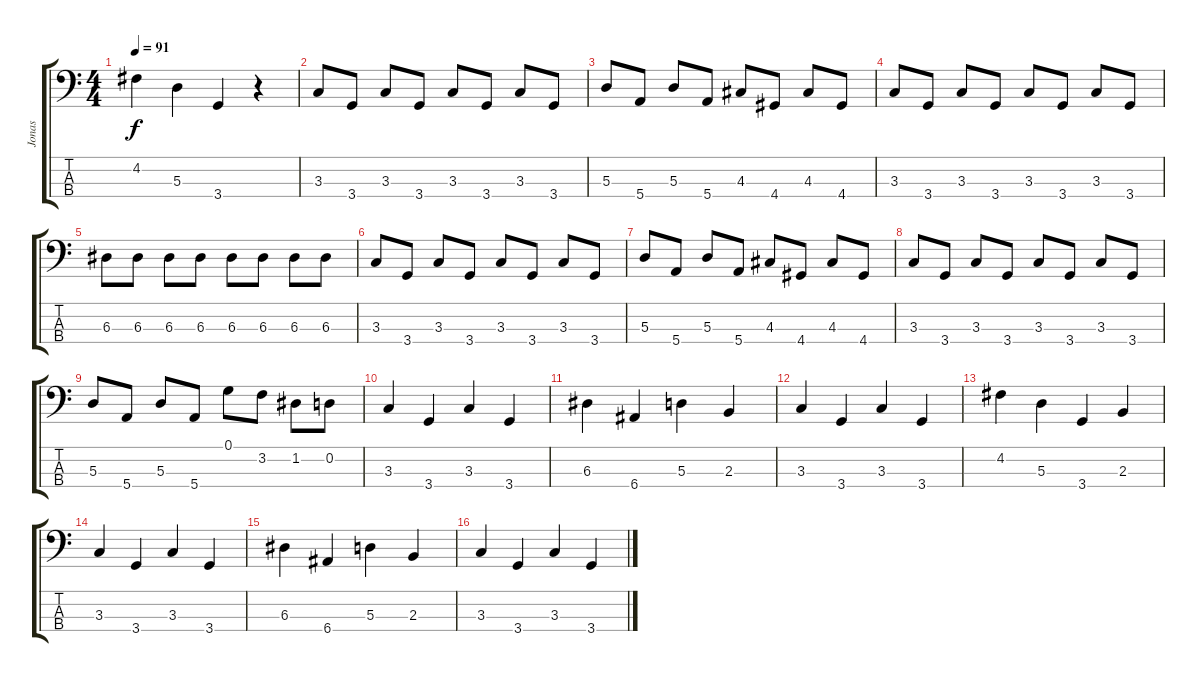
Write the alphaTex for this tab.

\track ("Jonas" "Jonas") {instrument electricbasspick}
\staff {score tabs}
\tuning (G2 D2 A1 E1) {hide}
\ts (4 4)
\tempo 91
\clef f4
\ks c
4.2.4{dy f} 5.3.4 3.4.4 r.4 |
3.3.8 3.4.8 3.3.8 3.4.8 3.3.8 3.4.8 3.3.8 3.4.8 |
5.3.8 5.4.8 5.3.8 5.4.8 4.3.8 4.4.8 4.3.8 4.4.8 |
3.3.8 3.4.8 3.3.8 3.4.8 3.3.8 3.4.8 3.3.8 3.4.8 |
6.3.8 6.3.8 6.3.8 6.3.8 6.3.8 6.3.8 6.3.8 6.3.8 |
3.3.8 3.4.8 3.3.8 3.4.8 3.3.8 3.4.8 3.3.8 3.4.8 |
5.3.8 5.4.8 5.3.8 5.4.8 4.3.8 4.4.8 4.3.8 4.4.8 |
3.3.8 3.4.8 3.3.8 3.4.8 3.3.8 3.4.8 3.3.8 3.4.8 |
5.3.8 5.4.8 5.3.8 5.4.8 0.1.8 3.2.8 1.2.8 0.2.8 |
3.3.4 3.4.4 3.3.4 3.4.4 |
6.3.4 6.4.4 5.3.4 2.3.4 |
3.3.4 3.4.4 3.3.4 3.4.4 |
4.2.4 5.3.4 3.4.4 2.3.4 |
3.3.4 3.4.4 3.3.4 3.4.4 |
6.3.4 6.4.4 5.3.4 2.3.4 |
3.3.4 3.4.4 3.3.4 3.4.4
